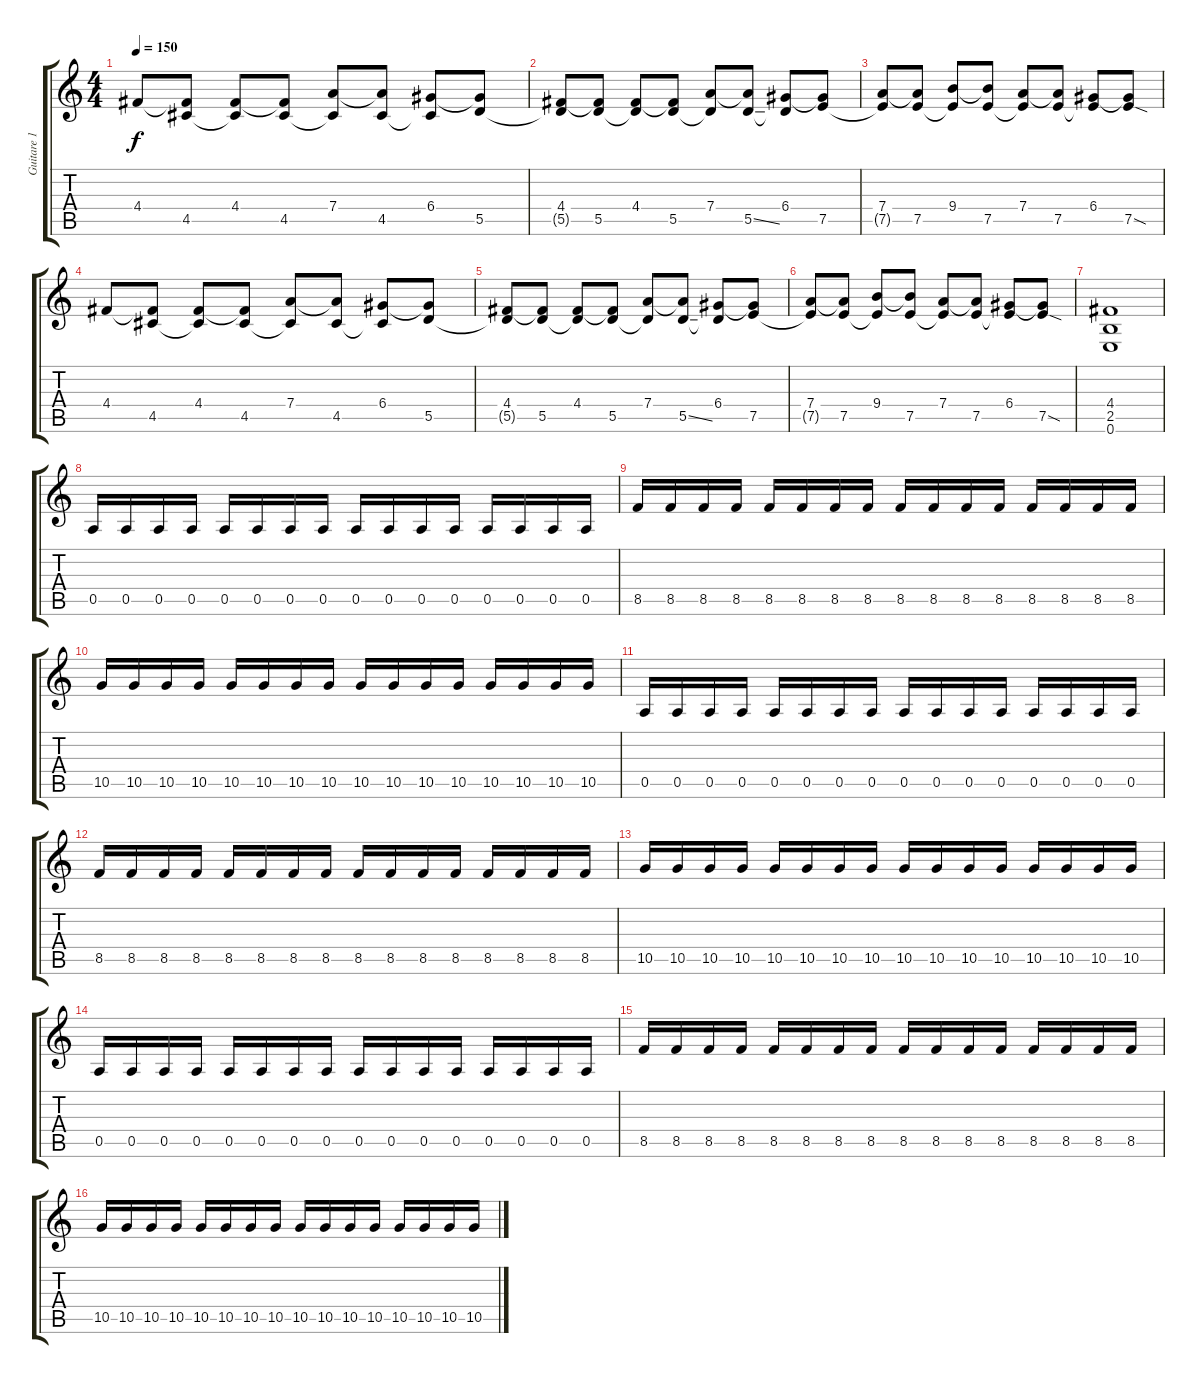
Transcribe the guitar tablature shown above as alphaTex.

\track ("Guitare 1" "Guitare 1") {instrument distortionguitar}
\staff {score tabs}
\tuning (E4 B3 G3 D3 A2 E2) {hide}
\ts (4 4)
\tempo 150
\clef g2
\ks c
4.4.8{dy f} (4.4{t} 4.5).8 (4.4 4.5{t}).8 (4.4{t} 4.5).8 (7.4 4.5{t}).8 (7.4{t} 4.5).8 (6.4 4.5{t}).8 (6.4{t} 5.5).8 |
(4.4 5.5{t}).8 (4.4{t} 5.5).8 (4.4 5.5{t}).8 (4.4{t} 5.5).8 (7.4 5.5{t}).8 (7.4{t} 5.5{ss}).8 (6.4 5.5{t}).8 (6.4{t} 7.5).8 |
(7.4 7.5{t}).8 (7.4{t} 7.5).8 (9.4 7.5{t}).8 (9.4{t} 7.5).8 (7.4 7.5{t}).8 (7.4{t} 7.5).8 (6.4 7.5{t}).8 (6.4{t} 7.5{sod}).8 |
4.4.8 (4.4{t} 4.5).8 (4.4 4.5{t}).8 (4.4{t} 4.5).8 (7.4 4.5{t}).8 (7.4{t} 4.5).8 (6.4 4.5{t}).8 (6.4{t} 5.5).8 |
(4.4 5.5{t}).8 (4.4{t} 5.5).8 (4.4 5.5{t}).8 (4.4{t} 5.5).8 (7.4 5.5{t}).8 (7.4{t} 5.5{ss}).8 (6.4 5.5{t}).8 (6.4{t} 7.5).8 |
(7.4 7.5{t}).8 (7.4{t} 7.5).8 (9.4 7.5{t}).8 (9.4{t} 7.5).8 (7.4 7.5{t}).8 (7.4{t} 7.5).8 (6.4 7.5{t}).8 (6.4{t} 7.5{sod}).8 |
(4.4 2.5 0.6).1 |
0.5.16 0.5.16 0.5.16 0.5.16 0.5.16 0.5.16 0.5.16 0.5.16 0.5.16 0.5.16 0.5.16 0.5.16 0.5.16 0.5.16 0.5.16 0.5.16 |
8.5.16 8.5.16 8.5.16 8.5.16 8.5.16 8.5.16 8.5.16 8.5.16 8.5.16 8.5.16 8.5.16 8.5.16 8.5.16 8.5.16 8.5.16 8.5.16 |
10.5.16 10.5.16 10.5.16 10.5.16 10.5.16 10.5.16 10.5.16 10.5.16 10.5.16 10.5.16 10.5.16 10.5.16 10.5.16 10.5.16 10.5.16 10.5.16 |
0.5.16 0.5.16 0.5.16 0.5.16 0.5.16 0.5.16 0.5.16 0.5.16 0.5.16 0.5.16 0.5.16 0.5.16 0.5.16 0.5.16 0.5.16 0.5.16 |
8.5.16 8.5.16 8.5.16 8.5.16 8.5.16 8.5.16 8.5.16 8.5.16 8.5.16 8.5.16 8.5.16 8.5.16 8.5.16 8.5.16 8.5.16 8.5.16 |
10.5.16 10.5.16 10.5.16 10.5.16 10.5.16 10.5.16 10.5.16 10.5.16 10.5.16 10.5.16 10.5.16 10.5.16 10.5.16 10.5.16 10.5.16 10.5.16 |
0.5.16 0.5.16 0.5.16 0.5.16 0.5.16 0.5.16 0.5.16 0.5.16 0.5.16 0.5.16 0.5.16 0.5.16 0.5.16 0.5.16 0.5.16 0.5.16 |
8.5.16 8.5.16 8.5.16 8.5.16 8.5.16 8.5.16 8.5.16 8.5.16 8.5.16 8.5.16 8.5.16 8.5.16 8.5.16 8.5.16 8.5.16 8.5.16 |
10.5.16 10.5.16 10.5.16 10.5.16 10.5.16 10.5.16 10.5.16 10.5.16 10.5.16 10.5.16 10.5.16 10.5.16 10.5.16 10.5.16 10.5.16 10.5.16
